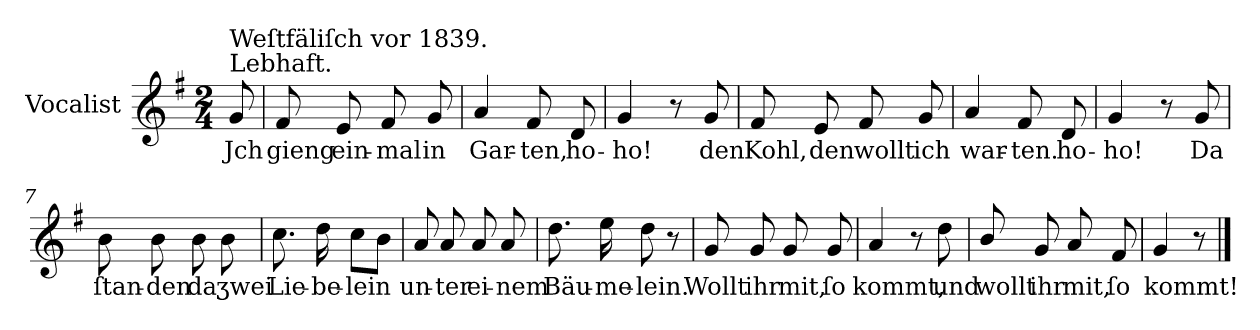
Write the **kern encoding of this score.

**kern	**text
*part1	*part1
*staff1	*staff1
*I"Vocalist	*
*k[f#]	*
*G:	*
*M2/4	*
=	=
!LO:TX:a:t=Lebhaft.	!
!LO:TX:a:t=Weſtfäliſch vor 1839.	!
8g	Jch
=1	=1
8f#	gieng
8e	ein-
8f#	-mal
8g	in
=2	=2
4a	Gar-
8f#	-ten,
8d	ho-
=3	=3
4g	-ho!
8r	.
8g	den
=4	=4
8f#	Kohl,
8e	den
8f#	wollt
8g	ich
=5	=5
4a	war-
8f#	-ten.
8d	ho-
=6	=6
4g	-ho!
8r	.
8g	Da
=7	=7
8b	ſtan-
8b	-den
8b	da
8b	ʒwei
=8	=8
8.cc	Lie-
16dd	-be-
8ccL	-lein
8bJ	.
=9	=9
8a	un-
8a	-ter
8a	ei-
8a	-nem
=10	=10
8.dd	Bäu-
16ee	-me-
8dd	-lein.
8r	.
=11	=11
8g	Wollt
8g	ihr
8g	mit,
8g	ſo
=12	=12
4a	kommt,
8r	.
8dd	und
=13	=13
8b/	wollt
8g	ihr
8a	mit,
8f#	ſo
=14	=14
4g	kommt!
8r	.
==	==
*-	*-
